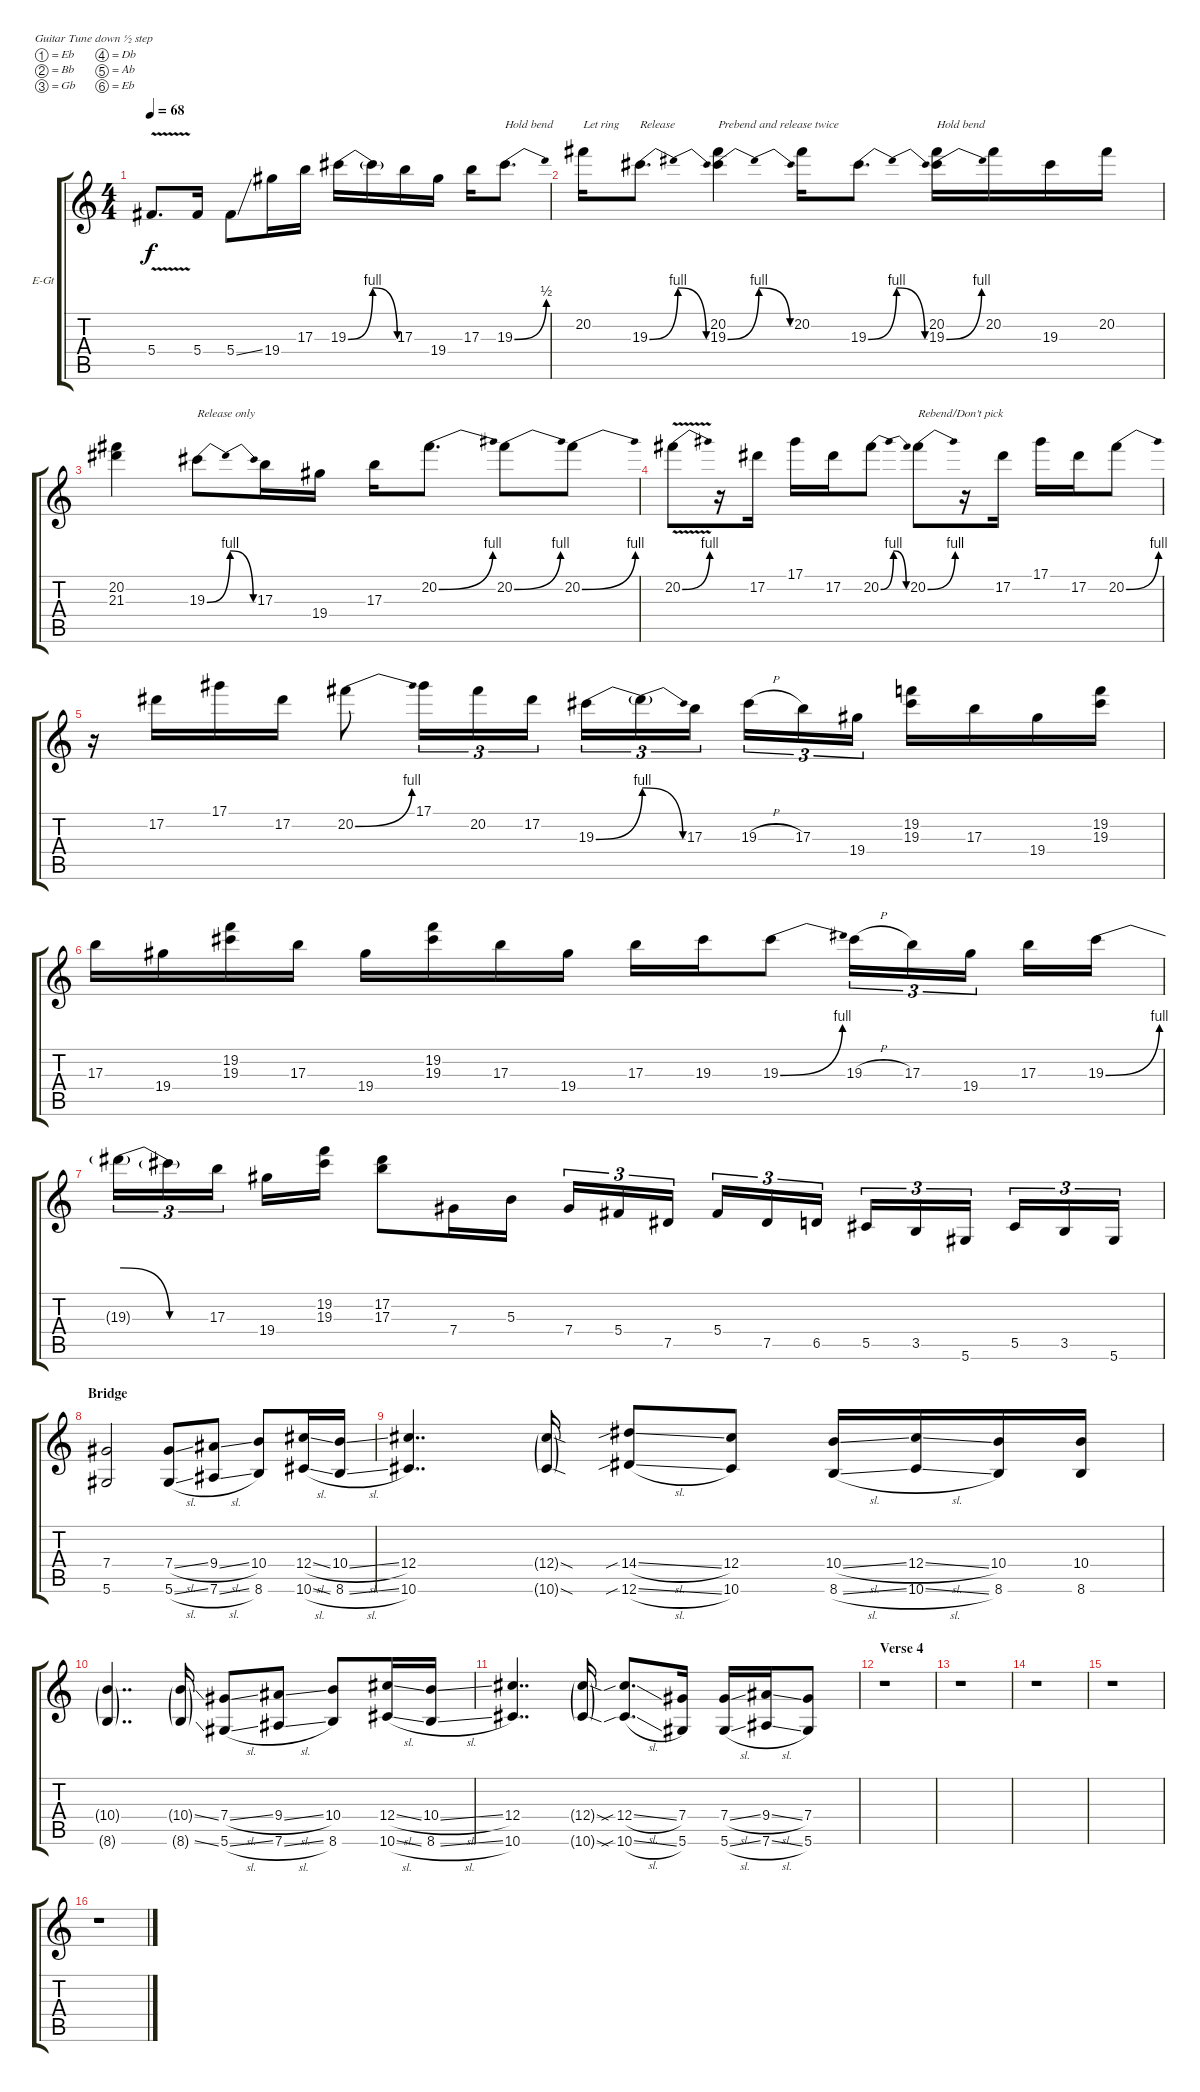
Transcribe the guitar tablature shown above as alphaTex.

\bracketExtendMode groupsimilarinstruments
\firstSystemTrackNameOrientation horizontal
\otherSystemsTrackNameOrientation horizontal
\track ("Sasha" "E-Gt") {instrument overdrivenguitar}
\staff {score tabs}
\tuning (Eb4 Bb3 Gb3 Db3 Ab2 Eb2)
\ts (4 4)
\tempo 68
\clef g2
\ks c
5.4{v}.8{d dy f} 5.4.16 5.4{ss}.8 19.4.16 17.3.16 19.3{be (bendrelease 0 0 30 4 30 4 60 0)}.16 19.3{t}.16 17.3.16 19.4.16 17.3.16 19.3{be (bend 0 0 59.4 2)}.8{d txt "Hold bend"} |
20.2.16{txt "Let ring"} 19.3{be (bendrelease 0 0 30 4 30 4 60 0)}.8{d txt "Release"} (20.2 19.3{be (bendrelease 0 0 30 4 30 4 60 0)}).4{txt "Prebend and release twice"} 20.2.16 19.3{be (bendrelease 0 0 30 4 30 4 60 0)}.8{d} (20.2 19.3{be (bend 0 0 60 4)}).16{txt "Hold bend"} 20.2.16 19.3.16 20.2.16 |
(20.2 21.3).4 19.3{be (bendrelease 0 0 30 4 30 4 60 0)}.8{txt "Release only"} 17.3.16 19.4.16 17.3.16 20.2{be (bend 0 0 60 4)}.8{d} 20.2{be (bend 0 0 60 4)}.8 20.2{be (bend 0 0 60 4)}.8 |
20.2{be (bend 0 0 60 4) v}.8 r.16 17.2.16 17.1.16 17.2.16 20.2{be (bendrelease 0 0 30 4 30 4 60 0)}.8 20.2{be (bend 0 0 60 4)}.8{txt "Rebend/Don't pick"} r.16 17.2.16 17.1.16 17.2.16 20.2{be (bend 0 0 60 4)}.8 |
r.16 17.2.16 17.1.16 17.2.16 20.2{be (bend 0 0 60 4)}.8 17.1.16{tu (3 2)} 20.2.16{tu (3 2)} 17.2.16{tu (3 2)} 19.3{be (bend 0 0 60 4)}.16{tu (3 2)} 19.3{be (release 0 4 60 0) t}.16{tu (3 2)} 17.3.16{tu (3 2)} 19.3{h}.16{tu (3 2)} 17.3.16{tu (3 2)} 19.4.16{tu (3 2)} (19.2 19.3).16 17.3.16 19.4.16 (19.2 19.3).16 |
17.3.16 19.4.16 (19.2 19.3).16 17.3.16 19.4.16 (19.2 19.3).16 17.3.16 19.4.16 17.3.16 19.3.16 19.3{be (bend 0 0 60 4)}.8 19.3{h}.16{tu (3 2)} 17.3.16{tu (3 2)} 19.4.16{tu (3 2)} 17.3.16 19.3{be (bend 0 0 60 4)}.16 |
19.3{be (release 0 4 60 0) t}.16{tu (3 2)} 19.3{be (hold 0 0 60 0) t}.16{tu (3 2)} 17.3.16{tu (3 2)} 19.4.16 (19.2 19.3).16 (17.2 17.3).8 7.4.16 5.3.16 7.4.16{tu (3 2)} 5.4.16{tu (3 2)} 7.5.16{tu (3 2)} 5.4.16{tu (3 2)} 7.5.16{tu (3 2)} 6.5.16{tu (3 2)} 5.5.16{tu (3 2)} 3.5.16{tu (3 2)} 5.6.16{tu (3 2)} 5.5.16{tu (3 2)} 3.5.16{tu (3 2)} 5.6.16{tu (3 2)} |
\section ("" "Bridge")
(7.4 5.6).2 (7.4{sl} 5.6{sl}).8 (9.4{sl} 7.6{sl}).8 (10.4 8.6).8 (12.4{sl} 10.6{sl}).16 (10.4{sl} 8.6{sl}).16 |
(12.4 10.6).4{dd} (10.6{sod g} 12.4{sod g}).16 (14.4{sib sl} 12.6{sib sl}).8 (12.4 10.6).8 (10.4{sl} 8.6{sl}).16 (12.4{sl} 10.6{sl}).16 (10.4 8.6).16 (10.4 8.6).16 |
(10.4{g} 8.6{g}).4{dd} (10.4{ss g} 8.6{ss g}).16 (7.4{sl} 5.6{sl}).8 (9.4{sl} 7.6{sl}).8 (10.4 8.6).8 (12.4{sl} 10.6{sl}).16 (10.4{sl} 8.6{sl}).16 |
(12.4 10.6).4{dd} (12.4{sod g} 10.6{sod g}).16 (12.4{sib sl} 10.6{sib sl}).8{d} (7.4 5.6).16{beam split} (7.4{sl} 5.6{sl}).16{beam merge} (9.4{sl} 7.6{sl}).16 (7.4 5.6).8 |
\section ("" "Verse 4")
r.1 |
r.1 |
r.1 |
r.1 |
r.1
